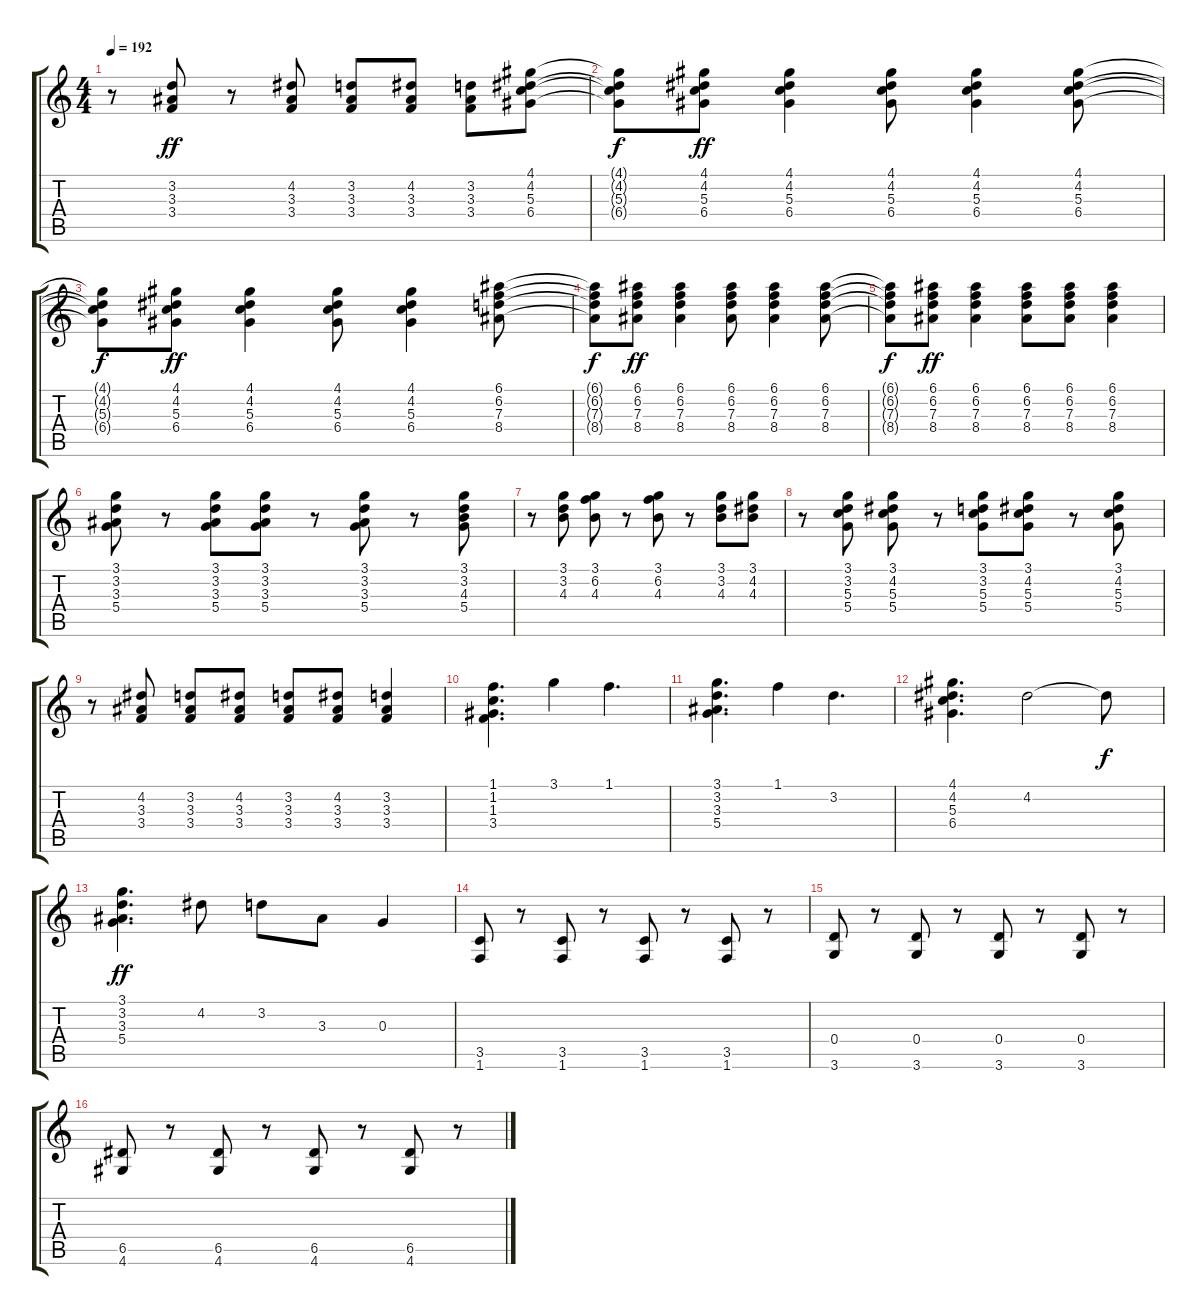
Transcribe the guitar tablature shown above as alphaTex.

\track "" {instrument distortionguitar}
\staff {score tabs}
\tuning (E4 B3 G3 D3 A2 E2) {hide}
\ts (4 4)
\tempo 192
\clef g2
\ks c
r.8{dy ff} (3.2 3.3 3.4).8 r.8 (4.2 3.3 3.4).8 (3.2 3.3 3.4).8 (4.2 3.3 3.4).8 (3.2 3.3 3.4).8 (4.1 4.2 5.3 6.4).8 |
(4.1{t} 4.2{t} 5.3{t} 6.4{t}).8{dy f} (4.1 4.2 5.3 6.4).8{dy ff} (4.1 4.2 5.3 6.4).4 (4.1 4.2 5.3 6.4).8 (4.1 4.2 5.3 6.4).4 (4.1 4.2 5.3 6.4).8 |
(4.1{t} 4.2{t} 5.3{t} 6.4{t}).8{dy f} (4.1 4.2 5.3 6.4).8{dy ff} (4.1 4.2 5.3 6.4).4 (4.1 4.2 5.3 6.4).8 (4.1 4.2 5.3 6.4).4 (6.1 6.2 7.3 8.4).8 |
(6.1{t} 6.2{t} 7.3{t} 8.4{t}).8{dy f} (6.1 6.2 7.3 8.4).8{dy ff} (6.1 6.2 7.3 8.4).4 (6.1 6.2 7.3 8.4).8 (6.1 6.2 7.3 8.4).4 (6.1 6.2 7.3 8.4).8 |
(6.1{t} 6.2{t} 7.3{t} 8.4{t}).8{dy f} (6.1 6.2 7.3 8.4).8{dy ff} (6.1 6.2 7.3 8.4).4 (6.1 6.2 7.3 8.4).8 (6.1 6.2 7.3 8.4).8 (6.1 6.2 7.3 8.4).4 |
(3.1 3.2 3.3 5.4).8 r.8 (3.1 3.2 3.3 5.4).8 (3.1 3.2 3.3 5.4).8 r.8 (3.1 3.2 3.3 5.4).8 r.8 (3.1 3.2 4.3 5.4).8 |
r.8 (3.1 3.2 4.3).8 (3.1 6.2 4.3).8 r.8 (3.1 6.2 4.3).8 r.8 (3.1 3.2 4.3).8 (3.1 4.2 4.3).8 |
r.8 (3.1 3.2 5.3 5.4).8 (3.1 4.2 5.3 5.4).8 r.8 (3.1 3.2 5.3 5.4).8 (3.1 4.2 5.3 5.4).8 r.8 (3.1 4.2 5.3 5.4).8 |
r.8 (4.2 3.3 3.4).8 (3.2 3.3 3.4).8 (4.2 3.3 3.4).8 (3.2 3.3 3.4).8 (4.2 3.3 3.4).8 (3.2 3.3 3.4).4 |
(1.1 1.2 1.3 3.4).4{d} 3.1.4 1.1.4{d} |
(3.1 3.2 3.3 5.4).4{d} 1.1.4 3.2.4{d} |
(4.1 4.2 5.3 6.4).4{d} 4.2.2 4.2{t}.8{dy f} |
(3.1 3.2 3.3 5.4).4{d dy ff} 4.2.8 3.2.8 3.3.8 0.3.4 |
(3.5 1.6).8 r.8 (3.5 1.6).8 r.8 (3.5 1.6).8 r.8 (3.5 1.6).8 r.8 |
(0.4 3.6).8 r.8 (0.4 3.6).8 r.8 (0.4 3.6).8 r.8 (0.4 3.6).8 r.8 |
(6.5 4.6).8 r.8 (6.5 4.6).8 r.8 (6.5 4.6).8 r.8 (6.5 4.6).8 r.8
